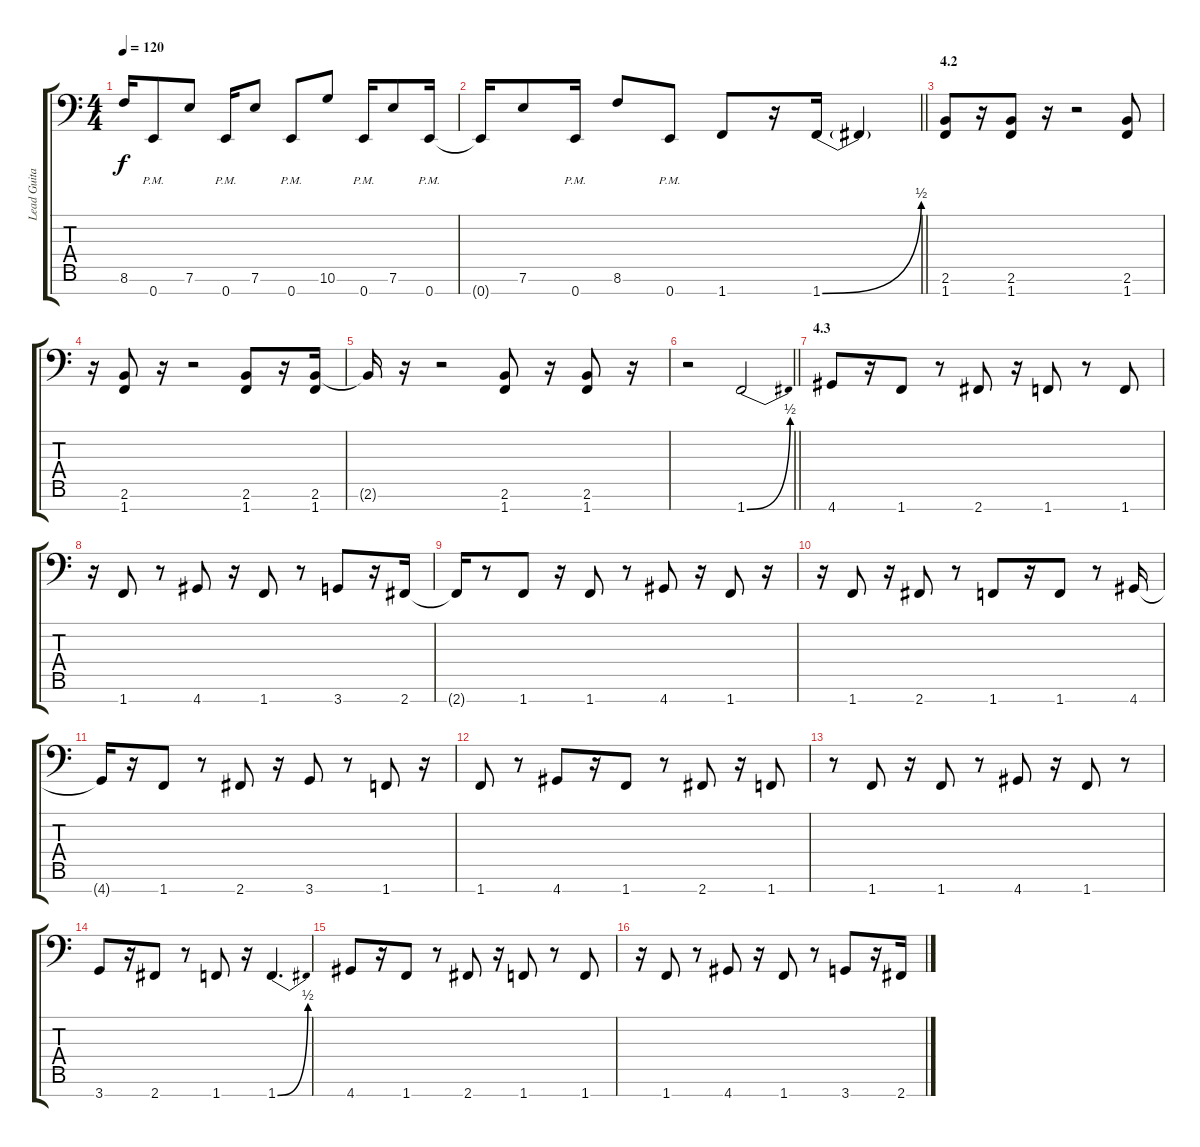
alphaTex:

\track ("Lead Guitar" "Lead Guita") {instrument distortionguitar}
\staff {score tabs}
\tuning (A3 F3 C3 G2 D2 A1 E1) {hide}
\ts (4 4)
\tempo 120
\clef f4
\ks c
8.6{t}.16{dy f} 0.7{pm}.8 7.6.8 0.7{pm}.16 7.6.8 0.7{pm}.8 10.6.8 0.7{pm}.16 7.6.8 0.7{pm}.16 |
\barLineRight lightlight
0.7{t}.16 7.6.8 0.7{pm}.16 8.6.8 0.7{pm}.8 1.7.8 r.16 1.7{be (bend 0 0 60 2)}.16 1.7{t}.4 |
\section ("" "4.2")
(2.6 1.7).8 r.16 (2.6 1.7).8 r.16 r.2 (2.6 1.7).8 |
r.16 (2.6 1.7).8 r.16 r.2 (2.6 1.7).8 r.16 (2.6 1.7).16 |
2.6{t}.16 r.16 r.2 (2.6 1.7).8 r.16 (2.6 1.7).8 r.16 |
\barLineRight lightlight
r.2 1.7{be (bend 0 0 60 2)}.2 |
\section ("" "4.3")
4.7.8 r.16 1.7.8 r.8 2.7.8 r.16 1.7.8 r.8 1.7.8 |
r.16 1.7.8 r.8 4.7.8 r.16 1.7.8 r.8 3.7.8 r.16 2.7.16 |
2.7{t}.16 r.8 1.7.8 r.16 1.7.8 r.8 4.7.8 r.16 1.7.8 r.16 |
r.16 1.7.8 r.16 2.7.8 r.8 1.7.8 r.16 1.7.8 r.8 4.7.16 |
4.7{t}.16 r.16 1.7.8 r.8 2.7.8 r.16 3.7.8 r.8 1.7.8 r.16 |
1.7.8 r.8 4.7.8 r.16 1.7.8 r.8 2.7.8 r.16 1.7.8 |
r.8 1.7.8 r.16 1.7.8 r.8 4.7.8 r.16 1.7.8 r.8 |
3.7.8 r.16 2.7.8 r.8 1.7.8 r.16 1.7{be (bend 0 0 60 2)}.4{d} |
4.7.8 r.16 1.7.8 r.8 2.7.8 r.16 1.7.8 r.8 1.7.8 |
r.16 1.7.8 r.8 4.7.8 r.16 1.7.8 r.8 3.7.8 r.16 2.7.16
